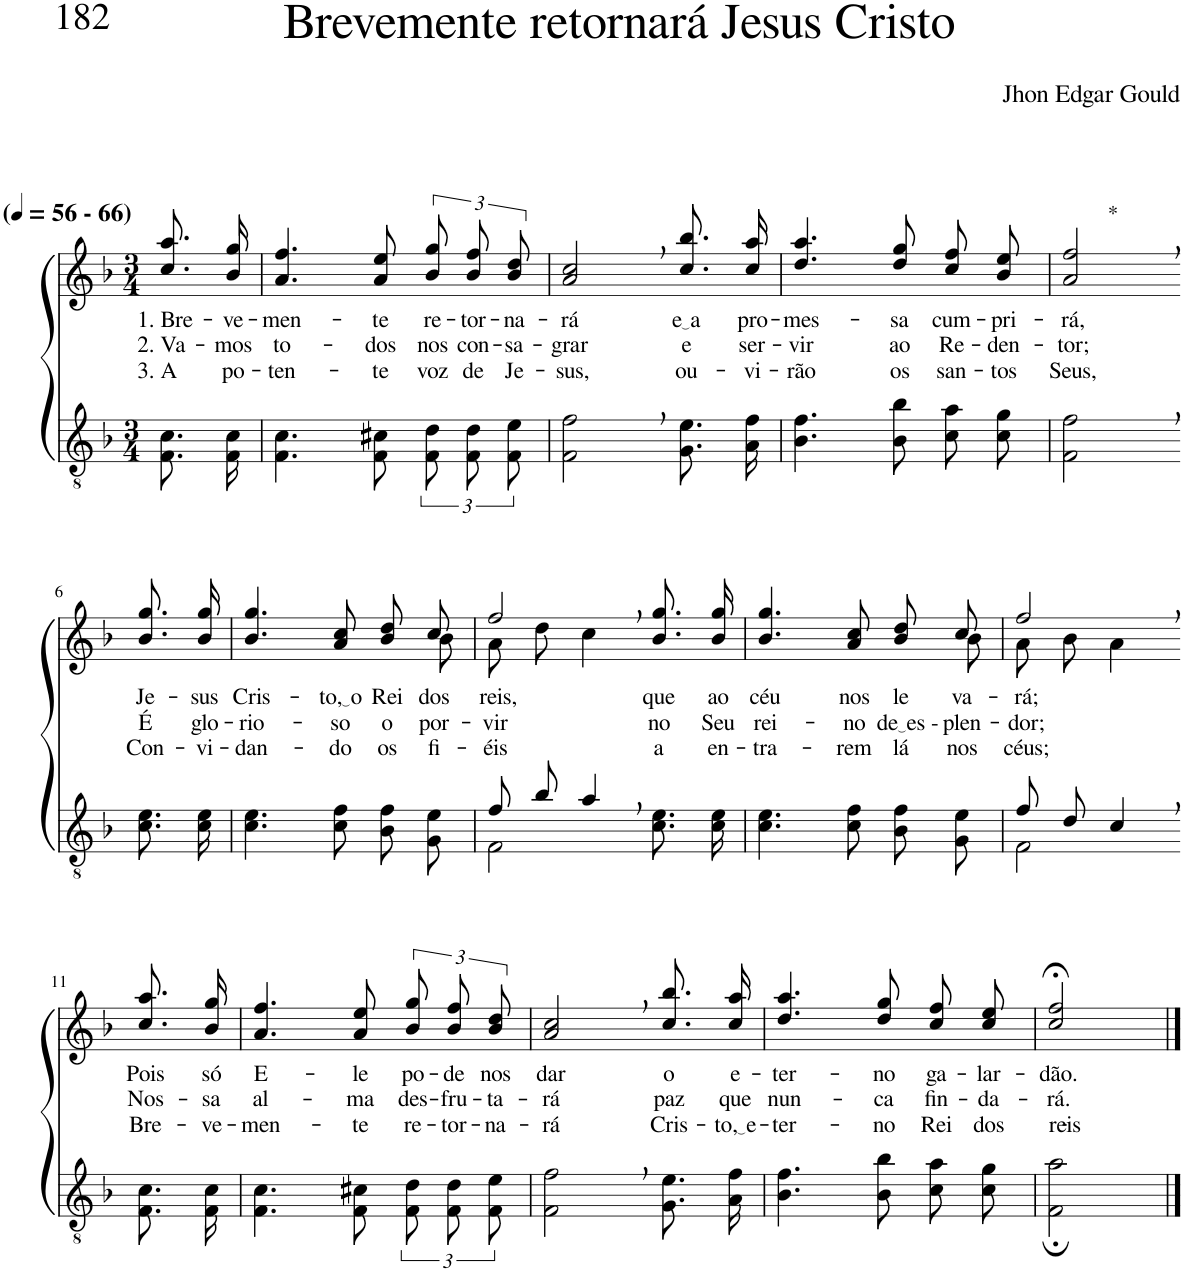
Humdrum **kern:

**kern	**kern	**text	**text	**text
*part2	*part1	*part1	*part1	*part1
*staff2	*staff1	*staff1	*staff1	*staff1
*I"Parte III e IV	*I"Parte I e II	*	*	*
*clefGv2	*clefG2	*	*	*
*Trd4c7	*Trd4c7	*	*	*
*k[b-]	*k[b-]	*	*	*
*M3/4	*M3/4	*	*	*
*MM56	*MM56	*	*	*
=1	=1	=1	=1	=1
!	!LO:TX:a:B:t=(	!	!	!
!	!LO:TX:a:B:t=- 66)	!	!	!
!	!	!LO:LY:b	!LO:LY:b	!LO:LY:b
8.F/ 8.c/L	8.cc\ 8.aa\L	1. Bre-	2. Va-	3. A
!	!	!LO:LY:b	!LO:LY:b	!LO:LY:b
16F/ 16c/Jk	16b-\ 16gg\Jk	-ve-	-mos	po-
=2	=2	=2	=2	=2
!	!	!LO:LY:b	!LO:LY:b	!LO:LY:b
4.F\ 4.c\	4.a/ 4.ff/	-men-	to-	-ten-
!	!	!LO:LY:b	!LO:LY:b	!LO:LY:b
8F\ 8c#X\	8a/ 8ee/	-te	-dos	-te
!	!	!LO:LY:b	!LO:LY:b	!LO:LY:b
12F\ 12d\L	12b-\ 12gg\L	re-	nos	voz
!	!	!LO:LY:b	!LO:LY:b	!LO:LY:b
12F\ 12d\	12b-\ 12ff\	-tor-	con-	de
!	!	!LO:LY:b	!LO:LY:b	!LO:LY:b
12F\ 12e\J	12b-\ 12dd\J	-na-	-sa-	Je-
=3	=3	=3	=3	=3
!	!	!LO:LY:b	!LO:LY:b	!LO:LY:b
2F\, 2f\,	2a/, 2cc/,	-rá	-grar	-sus,
!	!	!LO:LY:b	!LO:LY:b	!LO:LY:b
8.G\ 8.e\L	8.cc\ 8.bb-\L	e a	e	ou-
!	!	!LO:LY:b	!LO:LY:b	!LO:LY:b
16A\ 16f\Jk	16cc\ 16aa\Jk	pro-	ser-	-vi-
=4	=4	=4	=4	=4
!	!	!LO:LY:b	!LO:LY:b	!LO:LY:b
4.B-\ 4.f\	4.dd/ 4.aa/	-mes-	-vir	-rão
!	!	!LO:LY:b	!LO:LY:b	!LO:LY:b
8B-\ 8b-\	8dd/ 8gg/	-sa	ao	os
!	!	!LO:LY:b	!LO:LY:b	!LO:LY:b
8c\ 8a\L	8cc\ 8ff\L	cum-	Re-	san-
!	!	!LO:LY:b	!LO:LY:b	!LO:LY:b
8c\ 8g\J	8b-\ 8ee\J	-pri-	-den-	-tos
=5	=5	=5	=5	=5
!	!LO:TX:a:t=*	!	!	!
!	!	!LO:LY:b	!LO:LY:b	!LO:LY:b
2F\, 2f\,	2a/, 2ff/,	-rá,	-tor;	Seus,
!!LO:LB:g=z
=6-	=6-	=6-	=6-	=6-
!	!	!LO:LY:b	!LO:LY:b	!LO:LY:b
8.c\ 8.e\L	8.b-\ 8.gg\L	Je-	É	Con-
!	!	!LO:LY:b	!LO:LY:b	!LO:LY:b
16c\ 16e\Jk	16b-\ 16gg\Jk	-sus	glo-	-vi-
=7	=7	=7	=7	=7
!	!	!LO:LY:b	!LO:LY:b	!LO:LY:b
*	*^	*	*	*
4.c\ 4.e\	4.b-/ 4.gg/	8ryy	Cris-	-rio-	-dan-
!	!	!	!LO:LY:b	!LO:LY:b	!LO:LY:b
*	*v	*v	*	*	*
8c\ 8f\	8a/ 8cc/	to, o	-so	-do
!	!	!LO:LY:b	!LO:LY:b	!LO:LY:b
8B-\ 8f\L	8b-\ 8dd\L	Rei	o	os
*	*^	*	*	*
!	!	!	!LO:LY:b	!LO:LY:b	!LO:LY:b
8G\ 8e\J	8cc\J	8b-\	dos	por-	fi-
=8	=8	=8	=8	=8	=8
*^	*	*	*	*	*
!	!	!	!	!LO:LY:b	!LO:LY:b	!LO:LY:b
8f/L	2F\	2ff,/	8a\L	reis,	-vir	-éis
8b-/J	.	.	8dd\J	.	.	.
4a,/	.	.	4cc\	.	.	.
!	!	!	!	!LO:LY:b	!LO:LY:b	!LO:LY:b
4ryy	8.c\ 8.e\L	8.b-\ 8.gg\L	4ryy	que	no	a
!	!	!	!	!LO:LY:b	!LO:LY:b	!LO:LY:b
.	16c\ 16e\Jk	16b-\ 16gg\Jk	.	ao	Seu	en-
=9	=9	=9	=9	=9	=9	=9
!	!	!	!	!LO:LY:b	!LO:LY:b	!LO:LY:b
*v	*v	*	*	*	*	*
4.c\ 4.e\	4.b-/ 4.gg/	8ryy	céu	rei-	-tra-
!	!	!	!LO:LY:b	!LO:LY:b	!LO:LY:b
*	*v	*v	*	*	*
8c\ 8f\	8a/ 8cc/	nos	-no	-rem
!	!	!LO:LY:b	!LO:LY:b	!LO:LY:b
8B-\ 8f\L	8b-\ 8dd\L	le-	de es -	lá
*	*^	*	*	*
!	!	!	!LO:LY:b	!LO:LY:b	!LO:LY:b
8G\ 8e\J	8cc\J	8b-\	-va-	plen-	nos
=10	=10	=10	=10	=10	=10
*^	*	*	*	*	*
!	!	!	!	!LO:LY:b	!LO:LY:b	!LO:LY:b
8f/L	2F\	2ff,/	8a\L	-rá;	-dor;	céus;
8d/J	.	.	8b-\J	.	.	.
4c,/	.	.	4a\	.	.	.
*v	*v	*	*	*	*	*
!!LO:LB:g=z
=11-	=11-	=11-	=11-	=11-	=11-
!	!	!	!LO:LY:b	!LO:LY:b	!LO:LY:b
*	*v	*v	*	*	*
8.F/ 8.c/L	8.cc\ 8.aa\L	Pois	Nos-	Bre-
!	!	!LO:LY:b	!LO:LY:b	!LO:LY:b
16F/ 16c/Jk	16b-\ 16gg\Jk	só	-sa	-ve-
=12	=12	=12	=12	=12
!	!	!LO:LY:b	!LO:LY:b	!LO:LY:b
4.F\ 4.c\	4.a/ 4.ff/	E-	al-	-men-
!	!	!LO:LY:b	!LO:LY:b	!LO:LY:b
8F\ 8c#X\	8a/ 8ee/	-le	-ma	-te
!	!	!LO:LY:b	!LO:LY:b	!LO:LY:b
12F\ 12d\L	12b-\ 12gg\L	po-	des-	re-
!	!	!LO:LY:b	!LO:LY:b	!LO:LY:b
12F\ 12d\	12b-\ 12ff\	-de	-fru-	-tor-
!	!	!LO:LY:b	!LO:LY:b	!LO:LY:b
12F\ 12e\J	12b-\ 12dd\J	nos	-ta-	-na-
=13	=13	=13	=13	=13
!	!	!LO:LY:b	!LO:LY:b	!LO:LY:b
2F\, 2f\,	2a/, 2cc/,	dar	-rá	-rá
!	!	!LO:LY:b	!LO:LY:b	!LO:LY:b
8.G\ 8.e\L	8.cc\ 8.bb-\L	o	paz	Cris-
!	!	!LO:LY:b	!LO:LY:b	!LO:LY:b
16A\ 16f\Jk	16cc\ 16aa\Jk	e-	que	to, e
=14	=14	=14	=14	=14
!	!	!LO:LY:b	!LO:LY:b	!LO:LY:b
4.B-\ 4.f\	4.dd/ 4.aa/	-ter-	nun-	-ter-
!	!	!LO:LY:b	!LO:LY:b	!LO:LY:b
8B-\ 8b-\	8dd/ 8gg/	-no	-ca	-no
!	!	!LO:LY:b	!LO:LY:b	!LO:LY:b
8c\ 8a\L	8cc\ 8ff\L	ga-	fin-	Rei
!	!	!LO:LY:b	!LO:LY:b	!LO:LY:b
8c\ 8g\J	8cc\ 8ee\J	-lar-	-da-	dos
=15	=15	=15	=15	=15
!	!	!LO:LY:b	!LO:LY:b	!LO:LY:b
2F\; 2a\;	2cc/;< 2ff/;<	-dão.	-rá.	reis-
==	==	==	==	==
*-	*-	*-	*-	*-
